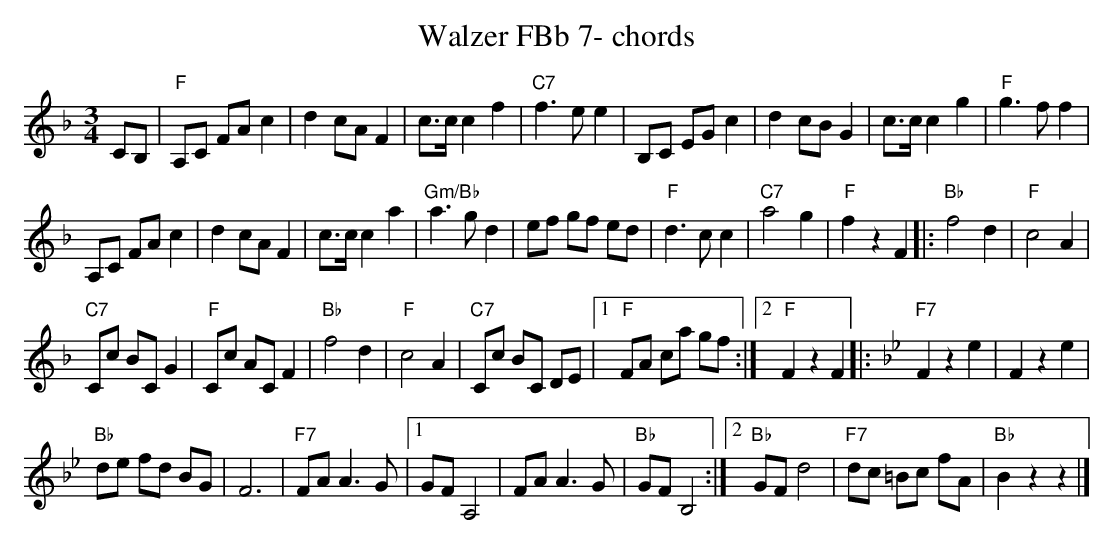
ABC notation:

X:1
T:Walzer FBb 7- chords
M:3/4
L:1/8
K:Fmaj%%MIDI gchordon
CB, | "F"A,C FA c2 | d2 cA F2 | c>c c2f2 | "C7"f3e e2 | B,C EG c2 | d2 cB G2 | c>c c2g2 | "F"g3f f2 |
A,C FA c2 | d2 cA F2 | c>c c2 a2 | "Gm/Bb"a3g d2 | ef gf ed | "F"d3cc2 | "C7"a4 g2 | "F"f2 z2 F2 |: "Bb"f4 d2 | "F"c4 A2 |
"C7"Cc BC G2 | "F"Cc AC F2 | "Bb"f4 d2 | "F"c4A2 | "C7"Cc BC DE |1 "F"FA ca gf :|2 "F"F2 z2 F2 |: [K:Bbmaj] "F7"F2z2e2 | F2z2e2 |
"Bb"de fd BG | F6 | "F7"FA A3 G |1 GF A,4 | FA A3G | "Bb"GF B,4 :|2 "Bb"GF d4 | "F7"dc =Bc fA | "Bb"B2 z2z2 |]
